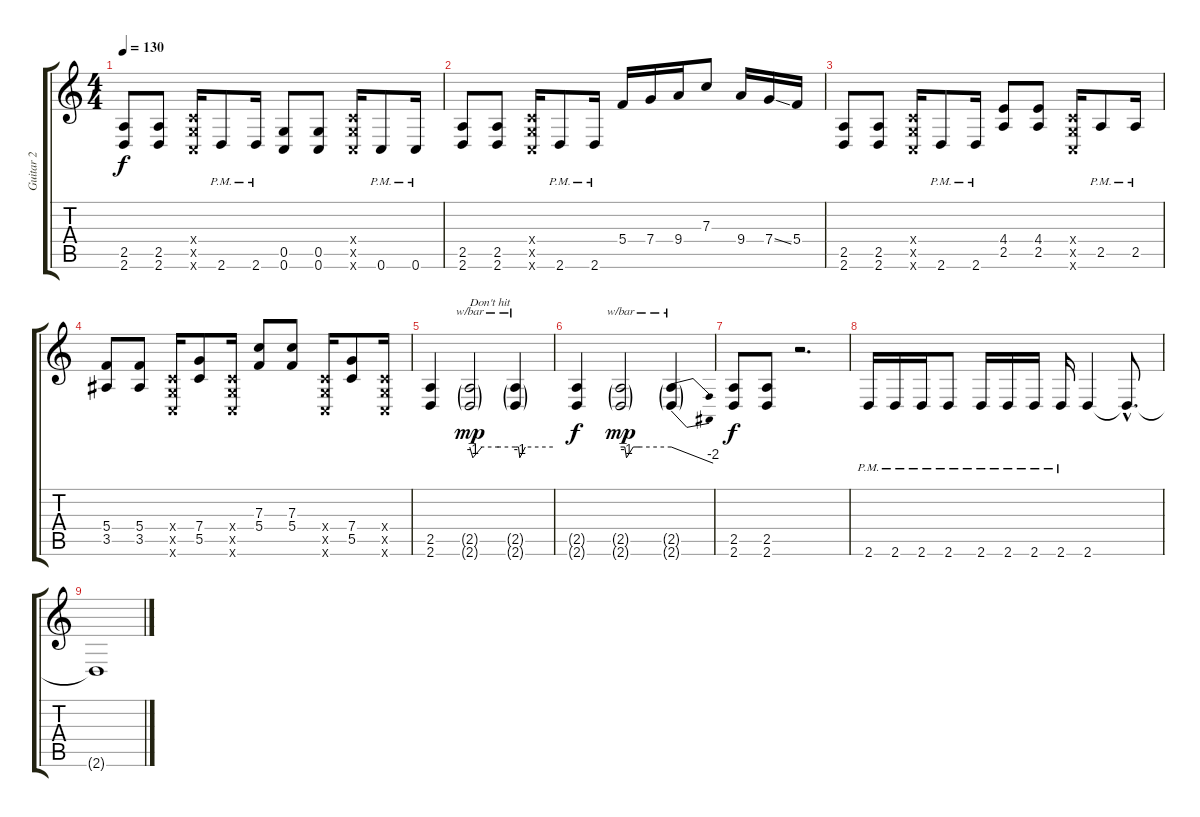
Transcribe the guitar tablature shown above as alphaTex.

\track ("Guitar 2" "Guitar 2") {instrument distortionguitar}
\staff {score tabs}
\tuning (D4 A3 F3 C3 G2 C2) {hide}
\ts (4 4)
\tempo 130
\clef g2
\ks c
(2.5 2.6).8{dy f} (2.5 2.6).8 (0.4{x} 0.5{x} 0.6{x}).16 2.6{pm}.8 2.6{pm}.16 (0.5 0.6).8 (0.5 0.6).8 (0.4{x} 0.5{x} 0.6{x}).16 0.6{pm}.8 0.6{pm}.16 |
(2.5 2.6).8 (2.5 2.6).8 (0.4{x} 0.5{x} 0.6{x}).16 2.6{pm}.8 2.6{pm}.16 5.4.16 7.4.16 9.4.16 7.3.8 9.4.16 7.4{ss}.16 5.4.16 |
(2.5 2.6).8 (2.5 2.6).8 (0.4{x} 0.5{x} 0.6{x}).16 2.6{pm}.8 2.6{pm}.16 (4.4 2.5).8 (4.4 2.5).8 (0.4{x} 0.5{x} 0.6{x}).16 2.5{pm}.8 2.5{pm}.16 |
(5.4 3.5).8 (5.4 3.5).8 (0.4{x} 0.5{x} 0.6{x}).16 (7.4 5.5).8 (0.4{x} 0.5{x} 0.6{x}).16 (7.3 5.4).8 (7.3 5.4).8 (0.4{x} 0.5{x} 0.6{x}).16 (7.4 5.5).8 (0.4{x} 0.5{x} 0.6{x}).16 |
(2.5 2.6).4 (2.5{g} 2.6{g}).2{tbe (custom default 0 0 4 -4 16 0 38 0 60 0) txt "Don't hit" dy mp} (2.5{g} 2.6{g}).4{tbe (custom default 0 0 5 0 7 -4 16 0 60 0)} |
(2.5{t} 2.6{t}).4{dy f} (2.5{g} 2.6{g}).2{tbe (custom default 0 0 5 0 7 -4 15 0 22 0 60 0) dy mp} (2.5{g} 2.6{g}).4{tbe (dive default 0 0 60 -8)} |
(2.5 2.6).8{dy f} (2.5 2.6).8 r.2{d} |
2.6{pm}.16 2.6{pm}.16 2.6{pm}.16 2.6{pm}.8 2.6{pm}.16 2.6{pm}.16 2.6{pm}.16 2.6{pm}.16 2.6.4 2.6{hac t}.8{d} |
2.6{t}.1
